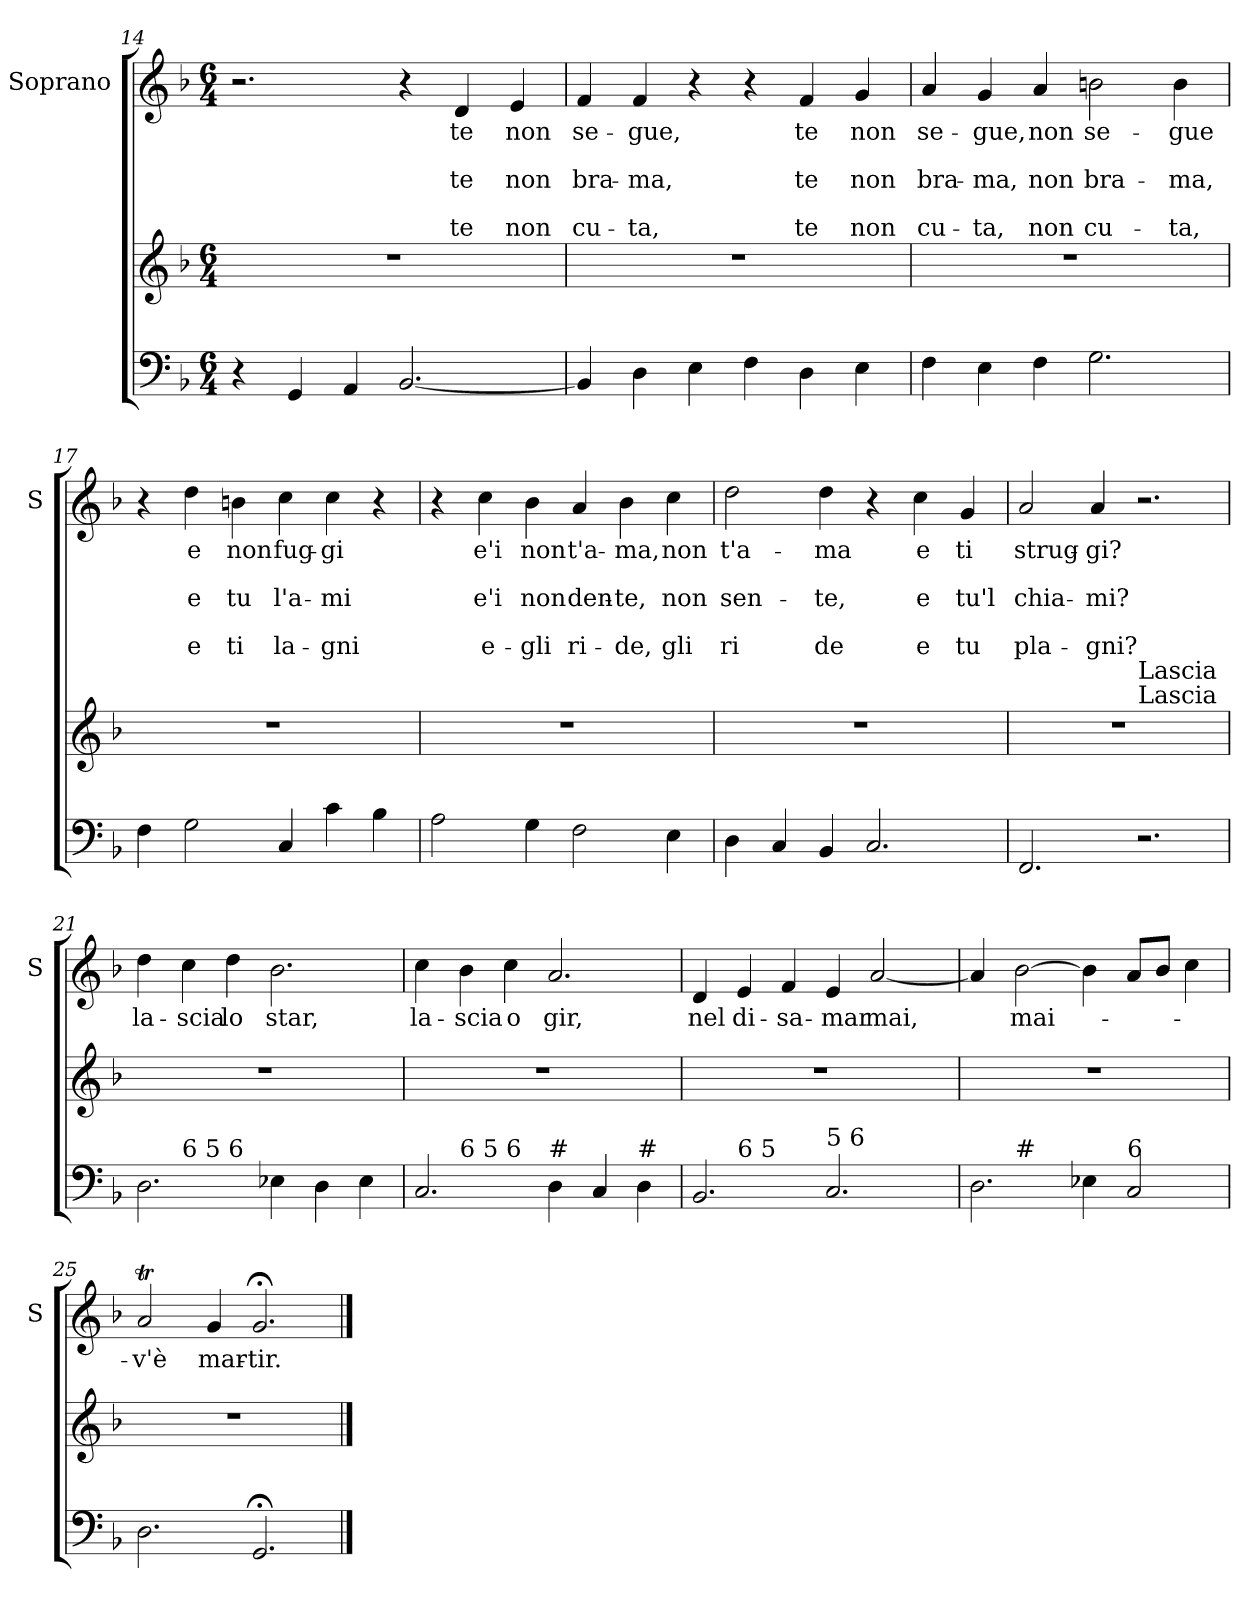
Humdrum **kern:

**kern	**kern	**kern	**text	**text	**text	**text	**text
*part2	*part2	*part1	*part1	*part1	*part1	*part1	*part1
*staff3	*staff2	*staff1	*staff1	*staff1	*staff1	*staff1	*staff1
*	*	*I"Soprano	*	*	*	*	*
*	*	*I'S	*	*	*	*	*
*clefF4	*clefG2	*clefG2	*	*	*	*	*
*k[b-]	*k[b-]	*k[b-]	*	*	*	*	*
*F:	*F:	*F:	*	*	*	*	*
*M6/4	*M6/4	*M6/4	*	*	*	*	*
=14	=14	=14	=14	=14	=14	=14	=14
4r	1.r	2.r	.	.	.	.	.
4GG/	.	.	.	.	.	.	.
4AA/	.	.	.	.	.	.	.
[2.BB-/	.	4r	.	.	.	.	.
!	!	!	!LO:LY:b	!	!LO:LY:b	!	!LO:LY:b
.	.	4d/	te	.	te	.	te
!	!	!	!LO:LY:b	!	!LO:LY:b	!	!LO:LY:b
.	.	4e/	non	.	non	.	non
=15	=15	=15	=15	=15	=15	=15	=15
!	!	!	!LO:LY:b	!	!LO:LY:b	!	!LO:LY:b
4BB-/]	1.r	4f/	se-	.	bra-	.	cu-
!	!	!	!LO:LY:b	!	!LO:LY:b	!	!LO:LY:b
4D\	.	4f/	-gue,	.	-ma,	.	-ta,
4E\	.	4r	.	.	.	.	.
4F\	.	4r	.	.	.	.	.
!	!	!	!LO:LY:b	!	!LO:LY:b	!	!LO:LY:b
4D\	.	4f/	te	.	te	.	te
!	!	!	!LO:LY:b	!	!LO:LY:b	!	!LO:LY:b
4E\	.	4g/	non	.	non	.	non
=16	=16	=16	=16	=16	=16	=16	=16
!	!	!	!LO:LY:b	!	!LO:LY:b	!	!LO:LY:b
4F\	1.r	4a/	se-	.	bra-	.	cu-
!	!	!	!LO:LY:b	!	!LO:LY:b	!	!LO:LY:b
4E\	.	4g/	-gue,	.	-ma,	.	-ta,
!	!	!	!LO:LY:b	!	!LO:LY:b	!	!LO:LY:b
4F\	.	4a/	non	.	non	.	non
!	!	!	!LO:LY:b	!	!LO:LY:b	!	!LO:LY:b
2.G\	.	2bn\	se-	.	bra-	.	cu-
!	!	!	!LO:LY:b	!	!LO:LY:b	!	!LO:LY:b
.	.	4b\	-gue	.	-ma,	.	-ta,
!!LO:LB:g=z
=17	=17	=17	=17	=17	=17	=17	=17
4F\	1.r	4r	.	.	.	.	.
!	!	!	!LO:LY:b	!	!LO:LY:b	!	!LO:LY:b
2G\	.	4dd\	e	.	e	.	e
!	!	!	!LO:LY:b	!	!LO:LY:b	!	!LO:LY:b
.	.	4bn\	non	.	tu	.	ti
!	!	!	!LO:LY:b	!	!LO:LY:b	!	!LO:LY:b
4C/	.	4cc\	fug-	.	l'a-	.	la-
!	!	!	!LO:LY:b	!	!LO:LY:b	!	!LO:LY:b
4c\	.	4cc\	-gi	.	-mi	.	-gni
4B-\	.	4r	.	.	.	.	.
=18	=18	=18	=18	=18	=18	=18	=18
2A\	1.r	4r	.	.	.	.	.
!	!	!	!LO:LY:b	!	!LO:LY:b	!	!LO:LY:b
.	.	4cc\	e'i	.	e'i	.	e-
!	!	!	!LO:LY:b	!	!LO:LY:b	!	!LO:LY:b
4G\	.	4b-\	non	.	non	.	-gli
!	!	!	!LO:LY:b	!	!LO:LY:b	!	!LO:LY:b
2F\	.	4a/	t'a-	.	den-	.	ri-
!	!	!	!LO:LY:b	!	!LO:LY:b	!	!LO:LY:b
.	.	4b-\	-ma,	.	-te,	.	-de,
!	!	!	!LO:LY:b	!	!LO:LY:b	!	!LO:LY:b
4E\	.	4cc\	non	.	non	.	gli
=19	=19	=19	=19	=19	=19	=19	=19
!	!	!	!LO:LY:b	!	!LO:LY:b	!	!LO:LY:b
4D\	1.r	2dd\	t'a-	.	sen-	.	ri
4C/	.	.	.	.	.	.	.
!	!	!	!LO:LY:b	!	!LO:LY:b	!	!LO:LY:b
4BB-/	.	4dd\	-ma	.	-te,	.	de
2.C/	.	4r	.	.	.	.	.
!	!	!	!LO:LY:b	!	!LO:LY:b	!	!LO:LY:b
.	.	4cc\	e	.	e	.	e
!	!	!	!LO:LY:b	!	!LO:LY:b	!	!LO:LY:b
.	.	4g/	ti	.	tu'l	.	tu
=20	=20	=20	=20	=20	=20	=20	=20
!	!	!	!LO:LY:b	!	!LO:LY:b	!	!LO:LY:b
*	*^	*	*	*	*	*	*
2.FF/	1.r	2.ryy	2a/	strug-	.	chia-	.	pla-
!	!	!	!	!LO:LY:b	!	!LO:LY:b	!	!LO:LY:b
.	.	.	4a/	-gi?	.	-mi?	.	-gni?
!	!	!LO:TX:a:t=Lascia	!	!	!	!	!	!
!	!	!LO:TX:a:t=Lascia	!	!	!	!	!	!
2.r	.	2.ryy	2.r	.	.	.	.	.
!!LO:LB:g=z
=21	=21	=21	=21	=21	=21	=21	=21	=21
!	!	!	!	!LO:LY:b	!	!	!	!
*^	*v	*v	*	*	*	*	*	*
2.D\	4ryy	1.r	4dd\	la-	.	.	.	.
!	!LO:TX:a:t=6 5 6	!	!	!	!	!	!	!
!	!	!	!	!LO:LY:b	!	!	!	!
.	1ryy	.	4cc\	-scia	.	.	.	.
!	!	!	!	!LO:LY:b	!	!	!	!
.	.	.	4dd\	lo	.	.	.	.
!	!	!	!	!LO:LY:b	!	!	!	!
4E-X\	.	.	2.b-\	star,	.	.	.	.
4D\	.	.	.	.	.	.	.	.
4E-\	4ryy	.	.	.	.	.	.	.
=22	=22	=22	=22	=22	=22	=22	=22	=22
!	!	!	!	!LO:LY:b	!	!	!	!
2.C/	4ryy	1.r	4cc\	la-	.	.	.	.
!	!LO:TX:a:t=6 5 6	!	!	!	!	!	!	!
!	!	!	!	!LO:LY:b	!	!	!	!
.	1ryy	.	4b-\	-scia	.	.	.	.
!	!	!	!	!LO:LY:b	!	!	!	!
.	.	.	4cc\	o	.	.	.	.
!LO:TX:a:t=#	!	!	!	!	!	!	!	!
!	!	!	!	!LO:LY:b	!	!	!	!
4D\	.	.	2.a/	gir,	.	.	.	.
4C/	.	.	.	.	.	.	.	.
!LO:TX:a:t=#	!	!	!	!	!	!	!	!
4D\	4ryy	.	.	.	.	.	.	.
=23	=23	=23	=23	=23	=23	=23	=23	=23
!	!	!	!	!LO:LY:b	!	!	!	!
2.BB-/	4ryy	1.r	4d/	nel	.	.	.	.
!	!LO:TX:a:t=6 5	!	!	!	!	!	!	!
!	!	!	!	!LO:LY:b	!	!	!	!
.	1ryy	.	4e/	di-	.	.	.	.
!	!	!	!	!LO:LY:b	!	!	!	!
.	.	.	4f/	-sa-	.	.	.	.
!LO:TX:a:t=5 6	!	!	!	!	!	!	!	!
!	!	!	!	!LO:LY:b	!	!	!	!
2.C/	.	.	4e/	-mar	.	.	.	.
!	!	!	!	!LO:LY:b	!	!	!	!
.	.	.	[2a/	mai,	.	.	.	.
.	4ryy	.	.	.	.	.	.	.
=24	=24	=24	=24	=24	=24	=24	=24	=24
2.D\	4ryy	1.r	4a/]	.	.	.	.	.
!	!LO:TX:a:t=#	!	!	!	!	!	!	!
!	!	!	!	!LO:LY:b	!	!	!	!
.	1ryy	.	[2b-\	mai-	.	.	.	.
4E-X\	.	.	4b-\]	.	.	.	.	.
!LO:TX:a:t=6	!	!	!	!	!	!	!	!
2C/	.	.	8a/L	.	.	.	.	.
.	.	.	8b-/J	.	.	.	.	.
.	4ryy	.	4cc\	.	.	.	.	.
=25	=25	=25	=25	=25	=25	=25	=25	=25
!LO:TX:a:t=4#	!	!	!	!	!	!	!	!
!	!	!	!	!LO:LY:b	!	!	!	!
*v	*v	*	*	*	*	*	*	*
2.D\	1.r	2at/	-v'è	.	.	.	.
!	!	!	!LO:LY:b	!	!	!	!
.	.	4g/	mar-	.	.	.	.
!	!	!	!LO:LY:b	!	!	!	!
2.GG;</	.	2.g;</	-tir.	.	.	.	.
==	==	==	==	==	==	==	==
*-	*-	*-	*-	*-	*-	*-	*-
